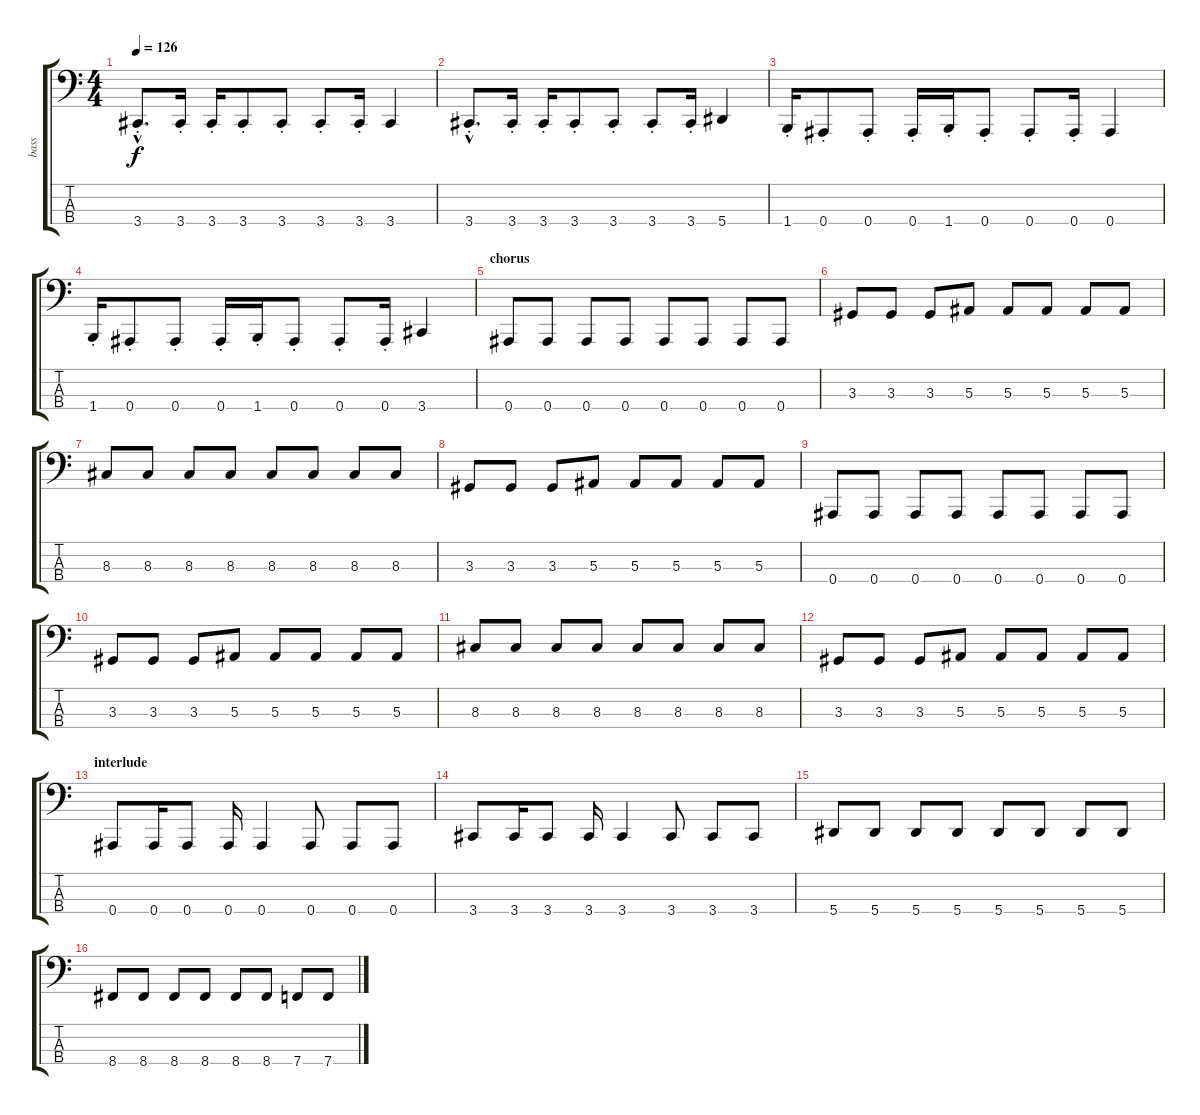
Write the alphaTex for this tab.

\track ("bass" "bass") {instrument electricbassfinger}
\staff {score tabs}
\tuning (Eb2 Bb1 F1 Bb0) {hide}
\ts (4 4)
\tempo 126
\clef f4
\ks c
3.4{hac st}.8{d dy f} 3.4{st}.16 3.4{st}.16 3.4{st}.8 3.4{st}.8 3.4{st}.8 3.4{st}.16 3.4.4 |
3.4{hac st}.8{d} 3.4{st}.16 3.4{st}.16 3.4{st}.8 3.4{st}.8 3.4{st}.8 3.4{st}.16 5.4.4 |
1.4{st}.16 0.4{st}.8 0.4{st}.8 0.4{st}.16 1.4{st}.16 0.4{st}.8 0.4{st}.8 0.4{st}.16 0.4.4 |
1.4{st}.16 0.4{st}.8 0.4{st}.8 0.4{st}.16 1.4{st}.16 0.4{st}.8 0.4{st}.8 0.4{st}.16 3.4.4 |
\section ("" "chorus")
0.4.8 0.4.8 0.4.8 0.4.8 0.4.8 0.4.8 0.4.8 0.4.8 |
3.3.8 3.3.8 3.3.8 5.3.8 5.3.8 5.3.8 5.3.8 5.3.8 |
8.3.8 8.3.8 8.3.8 8.3.8 8.3.8 8.3.8 8.3.8 8.3.8 |
3.3.8 3.3.8 3.3.8 5.3.8 5.3.8 5.3.8 5.3.8 5.3.8 |
0.4.8 0.4.8 0.4.8 0.4.8 0.4.8 0.4.8 0.4.8 0.4.8 |
3.3.8 3.3.8 3.3.8 5.3.8 5.3.8 5.3.8 5.3.8 5.3.8 |
8.3.8 8.3.8 8.3.8 8.3.8 8.3.8 8.3.8 8.3.8 8.3.8 |
3.3.8 3.3.8 3.3.8 5.3.8 5.3.8 5.3.8 5.3.8 5.3.8 |
\section ("" "interlude")
0.4.8 0.4.16 0.4.8 0.4.16 0.4.4 0.4.8 0.4.8 0.4.8 |
3.4.8 3.4.16 3.4.8 3.4.16 3.4.4 3.4.8 3.4.8 3.4.8 |
5.4.8 5.4.8 5.4.8 5.4.8 5.4.8 5.4.8 5.4.8 5.4.8 |
8.4.8 8.4.8 8.4.8 8.4.8 8.4.8 8.4.8 7.4.8 7.4.8
